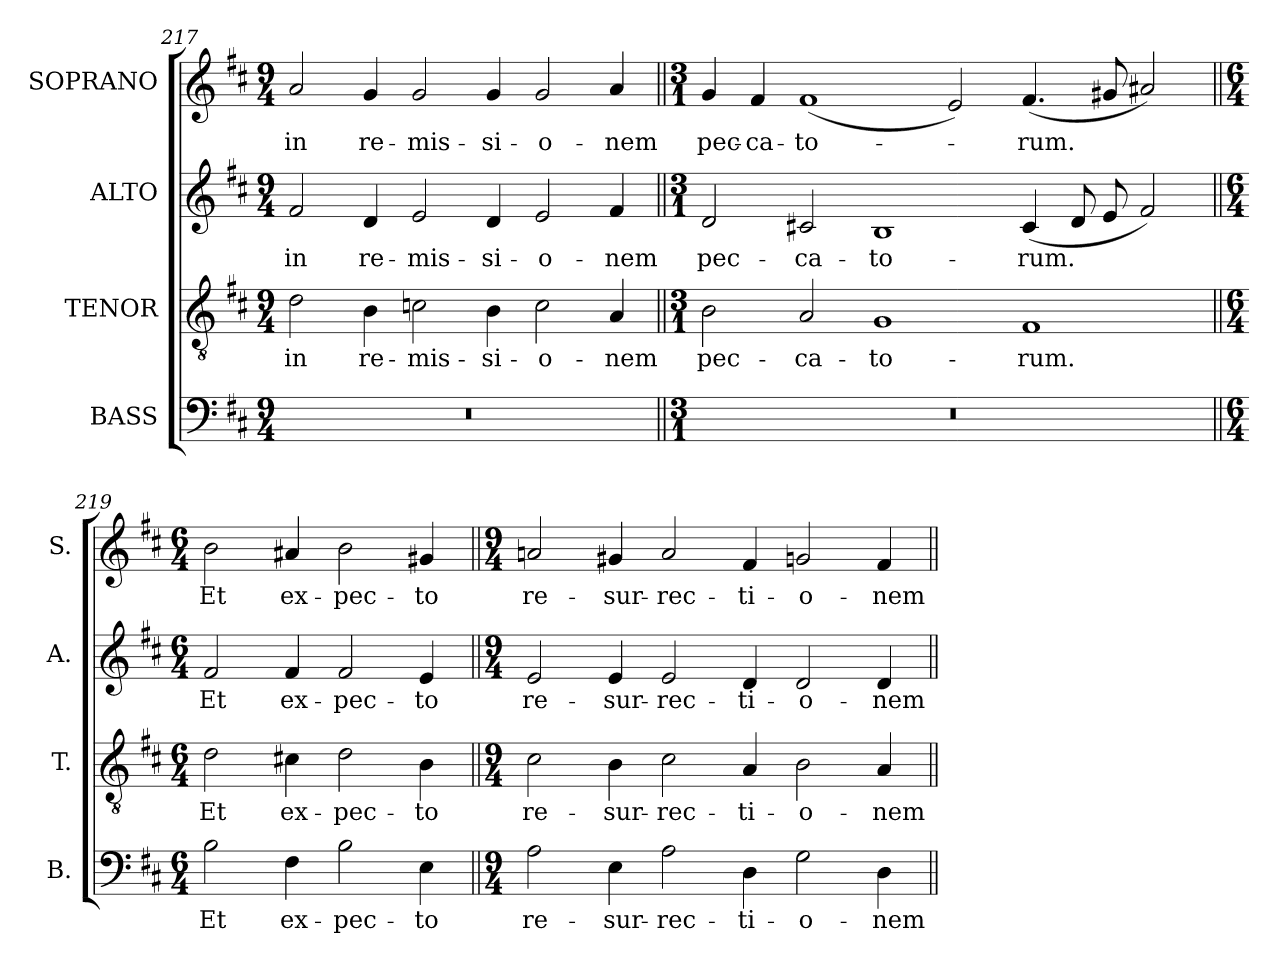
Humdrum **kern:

**kern	**text	**kern	**text	**kern	**text	**kern	**text
*part4	*part4	*part3	*part3	*part2	*part2	*part1	*part1
*staff4	*staff4	*staff3	*staff3	*staff2	*staff2	*staff1	*staff1
*I"BASS	*	*I"TENOR	*	*I"ALTO	*	*I"SOPRANO	*
*I'B.	*	*I'T.	*	*I'A.	*	*I'S.	*
!!LO:LB:g=z
*clefF4	*	*clefGv2	*	*clefG2	*	*clefG2	*
*	*	*ITrd7c12	*	*	*	*	*
*k[f#c#]	*	*k[f#c#]	*	*k[f#c#]	*	*k[f#c#]	*
*D:	*	*D:	*	*D:	*	*D:	*
*M9/4	*	*M9/4	*	*M9/4	*	*M9/4	*
=217	=217	=217	=217	=217	=217	=217	=217
!LO:N:vis=1	!	!	!	!	!	!	!
!	!	!	!LO:LY:b:color=#000000	!	!	!	!
!	!	!	!	!	!LO:LY:b:color=#000000	!	!
!	!	!	!	!	!	!	!LO:LY:b:color=#000000
4%9r	.	2Di\	in	2f#i/	in	2ai/	in
!	!	!	!LO:LY:b:color=#000000	!	!	!	!
!	!	!	!	!	!LO:LY:b:color=#000000	!	!
!	!	!	!	!	!	!	!LO:LY:b:color=#000000
.	.	4BBi\	re-	4di/	re-	4gi/	re-
!	!	!	!LO:LY:b:color=#000000	!	!	!	!
!	!	!	!	!	!LO:LY:b:color=#000000	!	!
!	!	!	!	!	!	!	!LO:LY:b:color=#000000
.	.	2Cni\	-mis-	2ei/	-mis-	2gi/	-mis-
!	!	!	!LO:LY:b:color=#000000	!	!	!	!
!	!	!	!	!	!LO:LY:b:color=#000000	!	!
!	!	!	!	!	!	!	!LO:LY:b:color=#000000
.	.	4BBi\	-si-	4di/	-si-	4gi/	-si-
!	!	!	!LO:LY:b:color=#000000	!	!	!	!
!	!	!	!	!	!LO:LY:b:color=#000000	!	!
!	!	!	!	!	!	!	!LO:LY:b:color=#000000
.	.	2Ci\	-o-	2ei/	-o-	2gi/	-o-
!	!	!	!LO:LY:b:color=#000000	!	!	!	!
!	!	!	!	!	!LO:LY:b:color=#000000	!	!
!	!	!	!	!	!	!	!LO:LY:b:color=#000000
.	.	4AAi/	-nem	4f#i/	-nem	4ai/	-nem
=218||	=218||	=218||	=218||	=218||	=218||	=218||	=218||
*M3/1	*	*M3/1	*	*M3/1	*	*M3/1	*
!LO:N:vis=1	!	!	!	!	!	!	!
!	!	!	!LO:LY:b:color=#000000	!	!	!	!
!	!	!	!	!	!LO:LY:b:color=#000000	!	!
*	*	*	*	*	*	*MM168	*
!	!	!	!	!	!	!	!LO:LY:b:color=#000000
0.r	.	2BBi\	pec-	2di/	pec-	4gi/	pec-
!	!	!	!	!	!	!	!LO:LY:b:color=#000000
.	.	.	.	.	.	4f#i/	-ca-
!	!	!	!LO:LY:b:color=#000000	!	!	!	!
!	!	!	!	!	!LO:LY:b:color=#000000	!	!
!	!	!	!	!	!	!	!LO:LY:b:color=#000000
.	.	2AAi/	-ca-	2c#Xi/	-ca-	(1f#i	-to-
!	!	!	!LO:LY:b:color=#000000	!	!	!	!
!	!	!	!	!	!LO:LY:b:color=#000000	!	!
.	.	1GGi	-to-	1Bi	-to-	.	.
.	.	.	.	.	.	2ei/)	.
!	!	!	!LO:LY:b:color=#000000	!	!	!	!
!	!	!	!	!	!LO:LY:b:color=#000000	!	!
!	!	!	!	!	!	!	!LO:LY:b:color=#000000
.	.	1FF#i	-rum.	(4c#i/	-rum.	(4.f#i/	-rum.
.	.	.	.	8di/	.	.	.
.	.	.	.	8ei/	.	8g#Xi/	.
.	.	.	.	2f#i/)	.	2a#Xi/)	.
=219||	=219||	=219||	=219||	=219||	=219||	=219||	=219||
*M6/4	*	*M6/4	*	*M6/4	*	*M6/4	*
!	!LO:LY:b:color=#000000	!	!	!	!	!	!
!	!	!	!LO:LY:b:color=#000000	!	!	!	!
!	!	!	!	!	!LO:LY:b:color=#000000	!	!
*	*	*	*	*	*	*MM168	*
!	!	!	!	!	!	!	!LO:LY:b:color=#000000
2Bi\	Et	2Di\	Et	2f#i/	Et	2bi\	Et
!	!LO:LY:b:color=#000000	!	!	!	!	!	!
!	!	!	!LO:LY:b:color=#000000	!	!	!	!
!	!	!	!	!	!LO:LY:b:color=#000000	!	!
!	!	!	!	!	!	!	!LO:LY:b:color=#000000
4F#i\	ex-	4C#Xi\	ex-	4f#i/	ex-	4a#Xi/	ex-
!	!LO:LY:b:color=#000000	!	!	!	!	!	!
!	!	!	!LO:LY:b:color=#000000	!	!	!	!
!	!	!	!	!	!LO:LY:b:color=#000000	!	!
!	!	!	!	!	!	!	!LO:LY:b:color=#000000
2Bi\	-pec-	2Di\	-pec-	2f#i/	-pec-	2bi\	-pec-
!	!LO:LY:b:color=#000000	!	!	!	!	!	!
!	!	!	!LO:LY:b:color=#000000	!	!	!	!
!	!	!	!	!	!LO:LY:b:color=#000000	!	!
!	!	!	!	!	!	!	!LO:LY:b:color=#000000
4Ei\	-to	4BBi\	-to	4ei/	-to	4g#Xi/	-to
=220||	=220||	=220||	=220||	=220||	=220||	=220||	=220||
*M9/4	*	*M9/4	*	*M9/4	*	*M9/4	*
!	!LO:LY:b:color=#000000	!	!	!	!	!	!
!	!	!	!LO:LY:b:color=#000000	!	!	!	!
!	!	!	!	!	!LO:LY:b:color=#000000	!	!
!	!	!	!	!	!	!	!LO:LY:b:color=#000000
2Ai\	re-	2C#i\	re-	2ei/	re-	2ani/	re-
!	!LO:LY:b:color=#000000	!	!	!	!	!	!
!	!	!	!LO:LY:b:color=#000000	!	!	!	!
!	!	!	!	!	!LO:LY:b:color=#000000	!	!
!	!	!	!	!	!	!	!LO:LY:b:color=#000000
4Ei\	-sur-	4BBi\	-sur-	4ei/	-sur-	4g#Xi/	-sur-
!	!LO:LY:b:color=#000000	!	!	!	!	!	!
!	!	!	!LO:LY:b:color=#000000	!	!	!	!
!	!	!	!	!	!LO:LY:b:color=#000000	!	!
!	!	!	!	!	!	!	!LO:LY:b:color=#000000
2Ai\	-rec-	2C#i\	-rec-	2ei/	-rec-	2ai/	-rec-
!	!LO:LY:b:color=#000000	!	!	!	!	!	!
!	!	!	!LO:LY:b:color=#000000	!	!	!	!
!	!	!	!	!	!LO:LY:b:color=#000000	!	!
!	!	!	!	!	!	!	!LO:LY:b:color=#000000
4Di\	-ti-	4AAi/	-ti-	4di/	-ti-	4f#i/	-ti-
!	!LO:LY:b:color=#000000	!	!	!	!	!	!
!	!	!	!LO:LY:b:color=#000000	!	!	!	!
!	!	!	!	!	!LO:LY:b:color=#000000	!	!
!	!	!	!	!	!	!	!LO:LY:b:color=#000000
2Gi\	-o-	2BBi\	-o-	2di/	-o-	2gni/	-o-
!	!LO:LY:b:color=#000000	!	!	!	!	!	!
!	!	!	!LO:LY:b:color=#000000	!	!	!	!
!	!	!	!	!	!LO:LY:b:color=#000000	!	!
!	!	!	!	!	!	!	!LO:LY:b:color=#000000
4Di\	-nem	4AAi/	-nem	4di/	-nem	4f#i/	-nem
=||	=||	=||	=||	=||	=||	=||	=||
*-	*-	*-	*-	*-	*-	*-	*-
